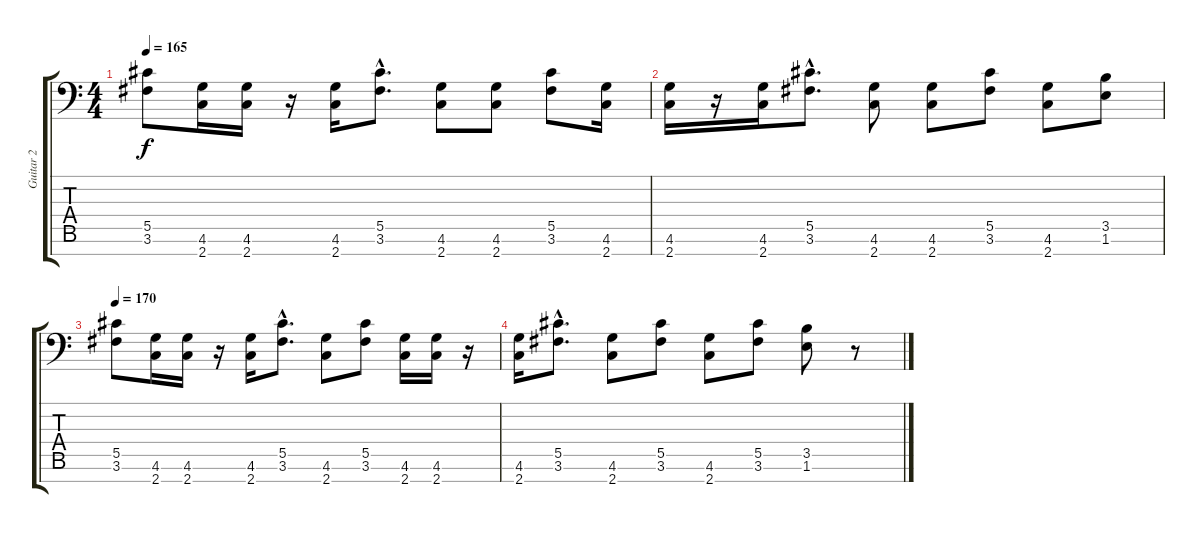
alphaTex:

\track ("Guitar 2" "Guitar 2") {instrument distortionguitar}
\staff {score tabs}
\tuning (Eb4 Bb3 Gb3 Db3 Ab2 Eb2 Bb1) {hide}
\ts (4 4)
\tempo 165
\clef f4
\ks c
(5.5 3.6).8{dy f} (4.6 2.7).16 (4.6 2.7).16 r.16 (4.6 2.7).16 (5.5{hac} 3.6{hac}).8{d} (4.6 2.7).8 (4.6 2.7).8 (5.5 3.6).8 (4.6 2.7).16 |
(4.6 2.7).16 r.16 (4.6 2.7).16 (5.5{hac} 3.6{hac}).8{d} (4.6 2.7).8 (4.6 2.7).8 (5.5 3.6).8 (4.6 2.7).8 (3.5 1.6).8 |
\tempo 170
(5.5 3.6).8 (4.6 2.7).16 (4.6 2.7).16 r.16 (4.6 2.7).16 (5.5{hac} 3.6{hac}).8{d} (4.6 2.7).8 (5.5 3.6).8 (4.6 2.7).16 (4.6 2.7).16 r.16 |
(4.6 2.7).16 (5.5{hac} 3.6{hac}).8{d} (4.6 2.7).8 (5.5 3.6).8 (4.6 2.7).8 (5.5 3.6).8 (3.5 1.6).8 r.8
